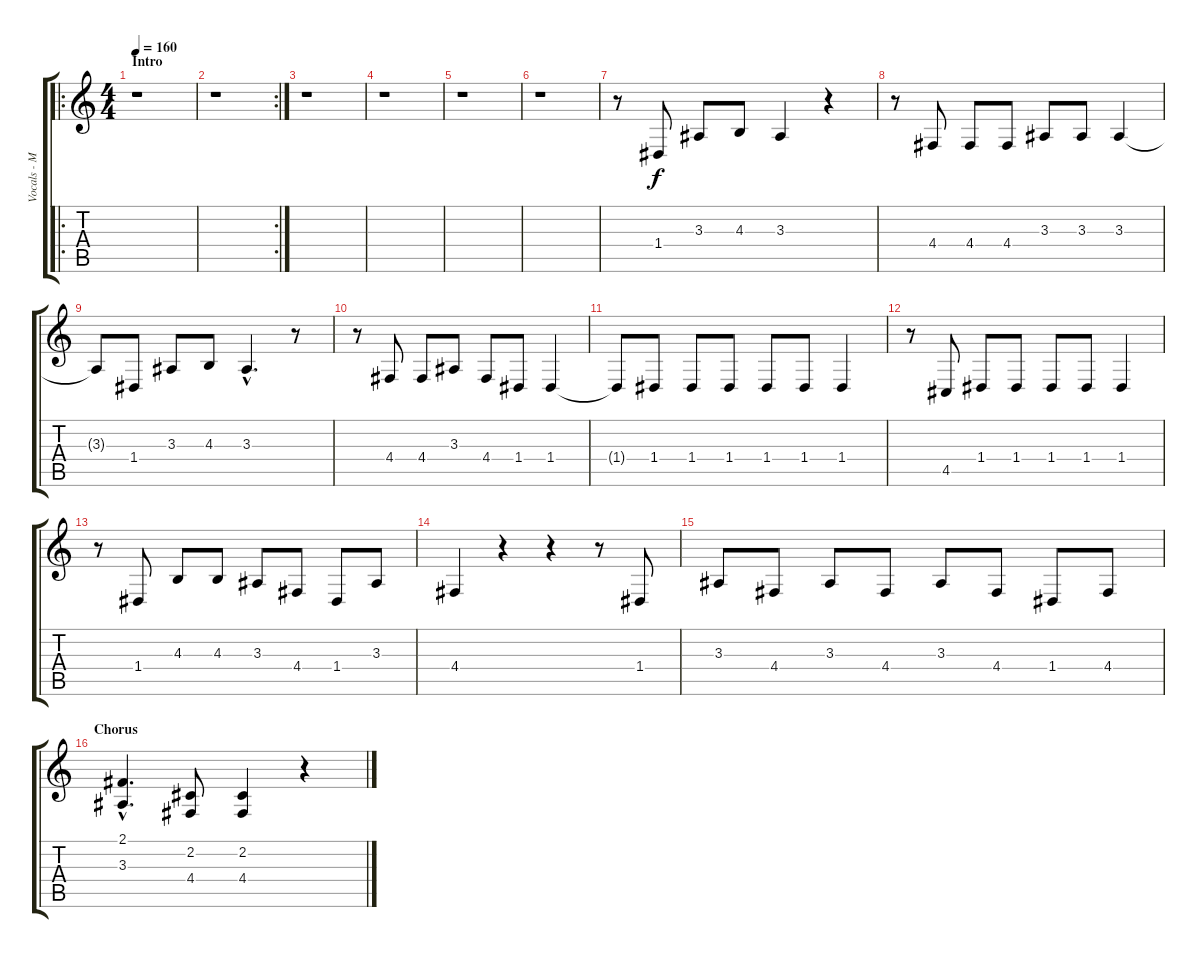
\track ("Vocals - Mark" "Vocals - M") {instrument tenorsax}
\staff {score tabs}
\tuning (E4 B3 G3 D3 A2 E2) {hide}
\ro
\ts (4 4)
\section ("" "Intro")
\tempo 160
\clef g2
\ks c
r.1{dy f instrument tenorsax} |
\rc 2
r.1 |
r.1 |
r.1 |
r.1 |
r.1 |
r.8 1.4.8 3.3.8 4.3.8 3.3.4 r.4 |
r.8 4.4.8 4.4.8 4.4.8 3.3.8 3.3.8 3.3.4 |
3.3{t}.8 1.4.8 3.3.8 4.3.8 3.3{hac}.4{d} r.8 |
r.8 4.4.8 4.4.8 3.3.8 4.4.8 1.4.8 1.4.4 |
1.4{t}.8 1.4.8 1.4.8 1.4.8 1.4.8 1.4.8 1.4.4 |
r.8 4.5.8 1.4.8 1.4.8 1.4.8 1.4.8 1.4.4 |
r.8 1.4.8 4.3.8 4.3.8 3.3.8 4.4.8 1.4.8 3.3.8 |
4.4.4 r.4 r.4 r.8 1.4.8 |
3.3.8 4.4.8 3.3.8 4.4.8 3.3.8 4.4.8 1.4.8 4.4.8 |
\section ("" "Chorus")
(2.1{hac} 3.3{hac}).4{d} (2.2 4.4).8 (2.2 4.4).4 r.4
